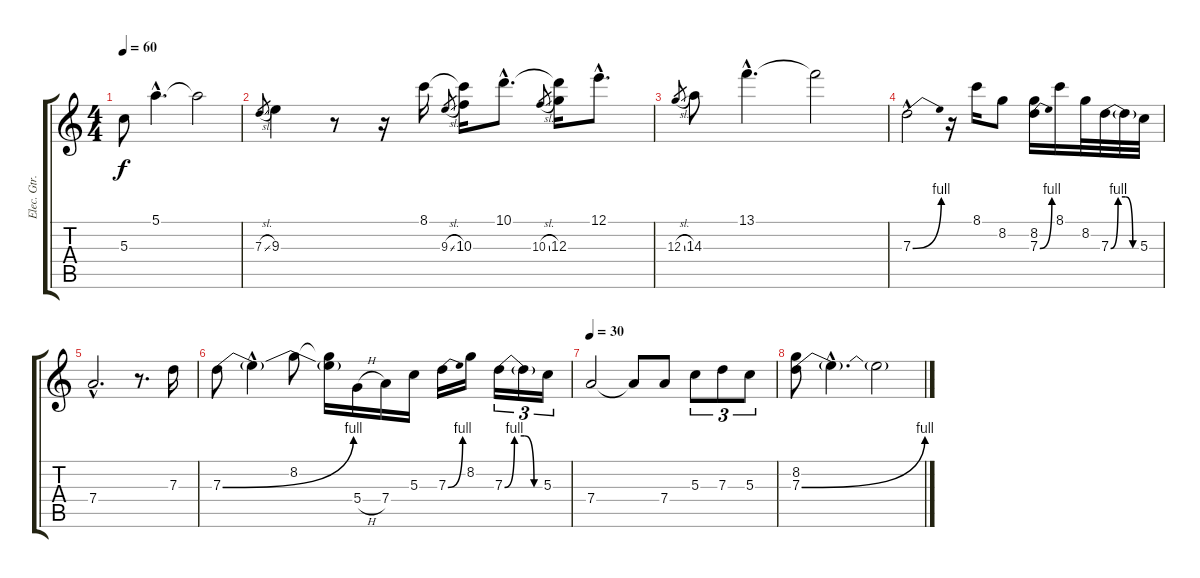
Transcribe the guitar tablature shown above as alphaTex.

\track ("Elec. Gtr." "Elec. Gtr.") {instrument electricguitarjazz}
\staff {score tabs}
\tuning (E4 B3 G3 D3 A2 E2) {hide}
\ts (4 4)
\tempo 60
\clef g2
\ks c
5.3.8{dy f} 5.1{hac}.4{d} 5.1{t}.2 |
7.3{sl}.8{gr} 9.3.4 r.8 r.16 8.1.16 9.3{sl}.8{gr} (8.1{t} 10.3).16 10.1{hac}.8{d} 10.3{sl}.8{gr} (10.1{t} 12.3).16 12.1{hac}.8{d} |
12.3{sl}.8{gr} 14.3.8 13.1{hac}.4{d} 13.1{t}.2 |
7.3{be (bend 0 0 60 4) hac}.2 r.16 8.1.16 8.2.8 (8.2 7.3{be (bend 0 0 60 4)}).16 8.1.16 8.2.32 7.3{be (custom 0 0 15 4 30 4 45 0 60 0)}.32 7.3{t}.32 5.3.32 |
7.4{hac}.2{d} r.8{d} 7.3.16 |
7.3{be (bend 0 0 60 4)}.8 7.3{hac t}.4 8.2.8 (8.2{t} 7.3{t}).16 5.4{h}.16 7.4.16 5.3.16 7.3{be (bend 0 0 60 4)}.16 8.2.16 7.3{be (custom 0 0 15 4 30 4 45 0 60 0)}.16{tu (3 2)} 7.3{t}.16{tu (3 2)} 5.3.16{tu (3 2)} |
\tempo 30
7.4.2 7.4{t}.8 7.4.8 5.3.8{tu (3 2)} 7.3.8{tu (3 2)} 5.3.8{tu (3 2)} |
(8.2 7.3{be (bend 0 0 60 4)}).8 7.3{hac t}.4{d} 7.3{t}.2
